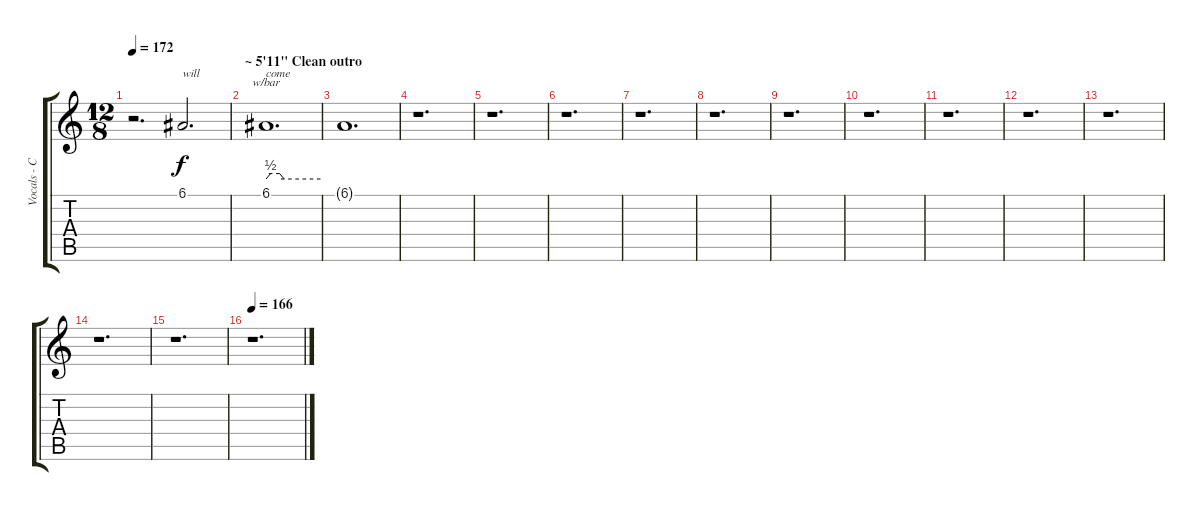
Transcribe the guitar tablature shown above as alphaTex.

\track ("Vocals - Carmen Elise Espenæs" "Vocals - C") {instrument viola}
\staff {score tabs}
\tuning (E4 B3 G3 D3 A2 E2) {hide}
\ts (12 8)
\tempo 172
\clef g2
\ks c
r.2{d dy f} 6.1.2{d txt "will"} |
\section ("" "~ 5'11\" Clean outro")
6.1.1{d tbe (custom default 0 0 5 2 15 2 20 0 60 0) txt "come"} |
6.1{t}.1{d} |
r.1{d} |
r.1{d} |
r.1{d} |
r.1{d} |
r.1{d} |
r.1{d} |
r.1{d} |
r.1{d} |
r.1{d} |
r.1{d} |
r.1{d} |
r.1{d} |
\tempo 166
r.1{d}
